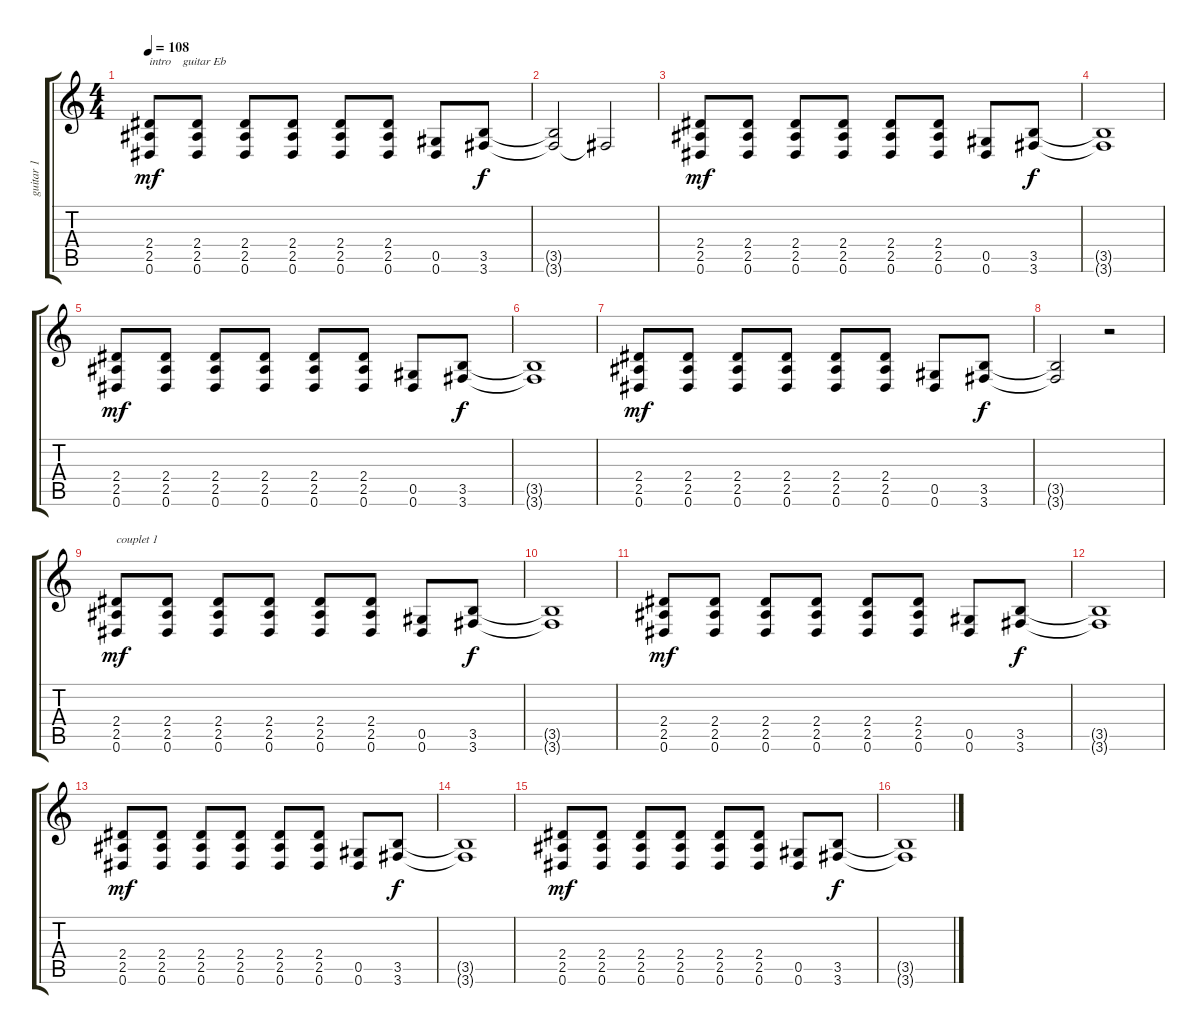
\track ("guitar 1" "guitar 1") {instrument distortionguitar}
\staff {score tabs}
\tuning (Eb4 Bb3 Gb3 Db3 Ab2 Eb2) {hide}
\ts (4 4)
\tempo 108
\clef g2
\ks c
(2.4 2.5 0.6).8{txt "intro    guitar Eb" dy mf instrument distortionguitar} (2.4 2.5 0.6).8 (2.4 2.5 0.6).8 (2.4 2.5 0.6).8 (2.4 2.5 0.6).8 (2.4 2.5 0.6).8 (0.5 0.6).8 (3.5 3.6).8{dy f} |
(3.5{t} 3.6{t}).2 3.6{t}.2 |
(2.4 2.5 0.6).8{dy mf} (2.4 2.5 0.6).8 (2.4 2.5 0.6).8 (2.4 2.5 0.6).8 (2.4 2.5 0.6).8 (2.4 2.5 0.6).8 (0.5 0.6).8 (3.5 3.6).8{dy f} |
(3.5{t} 3.6{t}).1 |
(2.4 2.5 0.6).8{dy mf} (2.4 2.5 0.6).8 (2.4 2.5 0.6).8 (2.4 2.5 0.6).8 (2.4 2.5 0.6).8 (2.4 2.5 0.6).8 (0.5 0.6).8 (3.5 3.6).8{dy f} |
(3.5{t} 3.6{t}).1 |
(2.4 2.5 0.6).8{dy mf} (2.4 2.5 0.6).8 (2.4 2.5 0.6).8 (2.4 2.5 0.6).8 (2.4 2.5 0.6).8 (2.4 2.5 0.6).8 (0.5 0.6).8 (3.5 3.6).8{dy f} |
(3.5{t} 3.6{t}).2 r.2 |
(2.4 2.5 0.6).8{txt "couplet 1" dy mf} (2.4 2.5 0.6).8 (2.4 2.5 0.6).8 (2.4 2.5 0.6).8 (2.4 2.5 0.6).8 (2.4 2.5 0.6).8 (0.5 0.6).8 (3.5 3.6).8{dy f} |
(3.5{t} 3.6{t}).1 |
(2.4 2.5 0.6).8{dy mf} (2.4 2.5 0.6).8 (2.4 2.5 0.6).8 (2.4 2.5 0.6).8 (2.4 2.5 0.6).8 (2.4 2.5 0.6).8 (0.5 0.6).8 (3.5 3.6).8{dy f} |
(3.5{t} 3.6{t}).1 |
(2.4 2.5 0.6).8{dy mf} (2.4 2.5 0.6).8 (2.4 2.5 0.6).8 (2.4 2.5 0.6).8 (2.4 2.5 0.6).8 (2.4 2.5 0.6).8 (0.5 0.6).8 (3.5 3.6).8{dy f} |
(3.5{t} 3.6{t}).1 |
(2.4 2.5 0.6).8{dy mf} (2.4 2.5 0.6).8 (2.4 2.5 0.6).8 (2.4 2.5 0.6).8 (2.4 2.5 0.6).8 (2.4 2.5 0.6).8 (0.5 0.6).8 (3.5 3.6).8{dy f} |
(3.5{t} 3.6{t}).1
